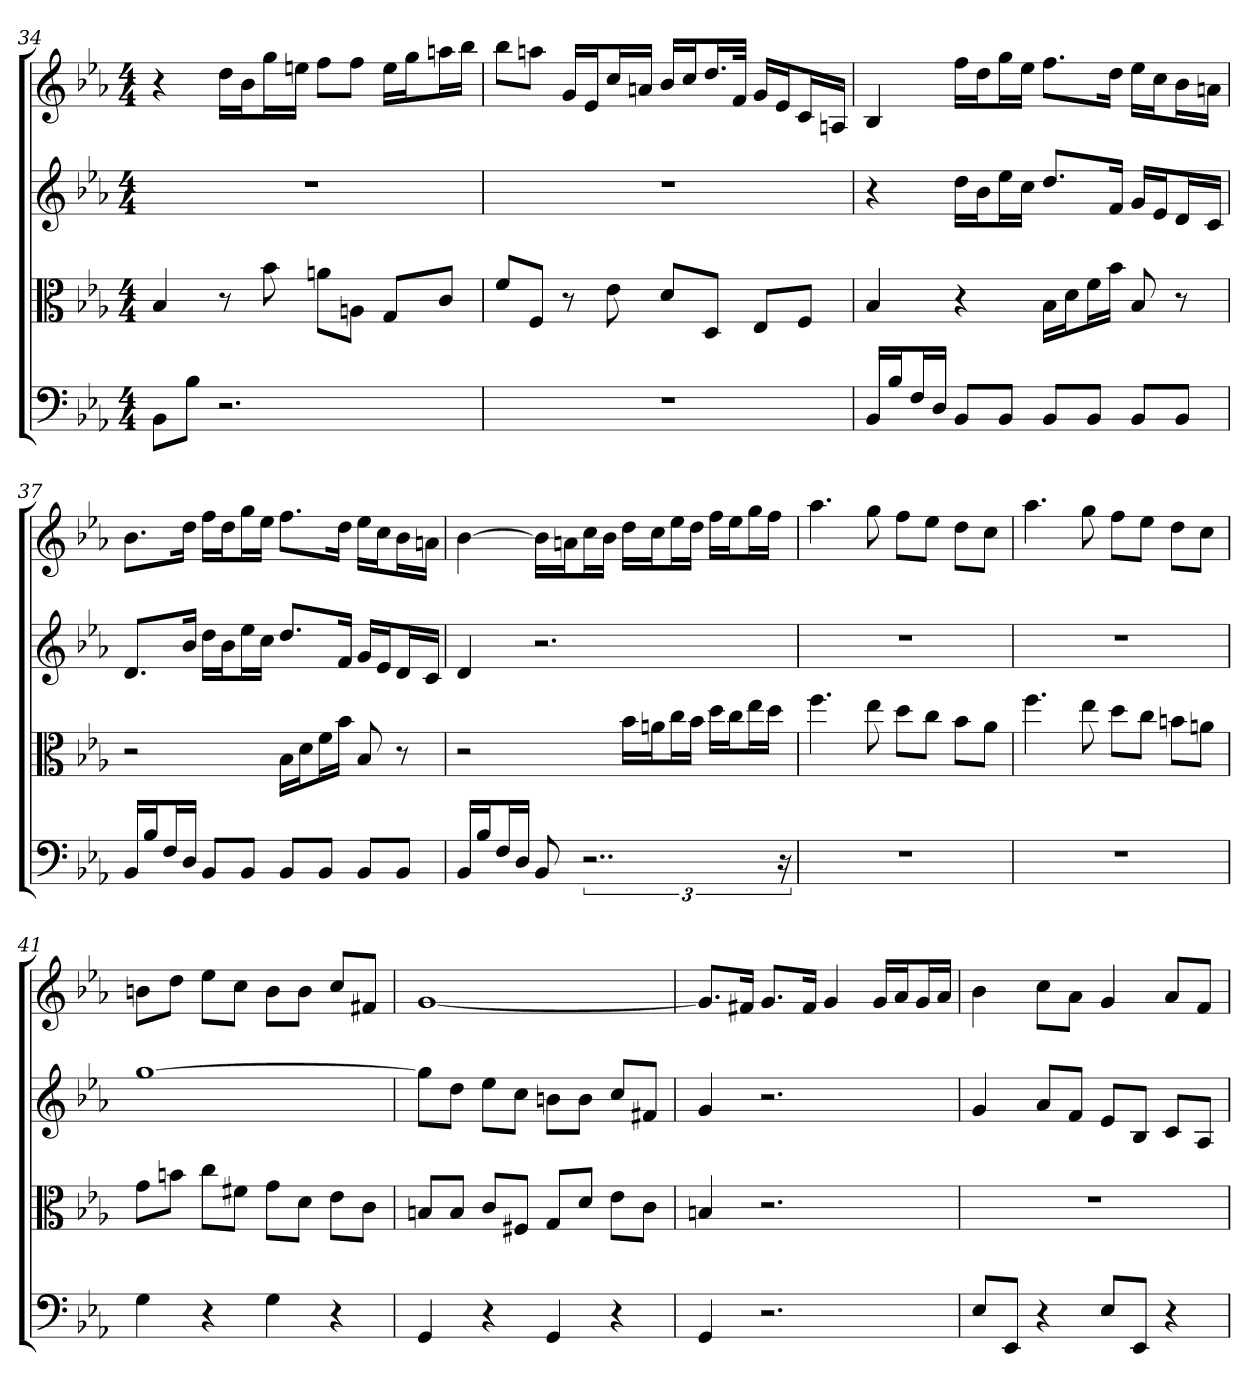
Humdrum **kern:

**kern	**kern	**kern	**kern
*part4	*part3	*part2	*part1
*staff4	*staff3	*staff2	*staff1
*clefF4	*clefC3	*	*
*k[b-e-a-]	*k[b-e-a-]	*k[b-e-a-]	*k[b-e-a-]
*E-:	*E-:	*E-:	*E-:
*M4/4	*M4/4	*M4/4	*M4/4
=34	=34	=34	=34
8BB-\L	4B-	1r	4r
8B-\J	.	.	.
2.r	8r	.	16ddLL
.	.	.	16b-J
.	8b-	.	16ggL
.	.	.	16eenJJ
.	8an\L	.	8ffL
.	8An\J	.	8ffJ
.	8G/L	.	16eeLL
.	.	.	16ggJ
.	8c/J	.	16aanL
.	.	.	16bb-JJ
=35	=35	=35	=35
1r	8f/L	1r	8bb-L
.	8F/J	.	8aanJ
.	8r	.	16gLL
.	.	.	16e-J
.	8e-	.	16ccL
.	.	.	16anJJ
.	8d/L	.	16b-LL
.	.	.	16ccJ
.	8D/J	.	16.ddL
.	.	.	32fJJk
.	8E-/L	.	16gLL
.	.	.	16e-J
.	8F/J	.	16cL
.	.	.	16AnJJ
=36	=36	=36	=36
16BB-/LL	4B-	4r	4B-
16B-/J	.	.	.
16F/L	.	.	.
16D/JJ	.	.	.
8BB-/L	4r	16ddLL	16ffLL
.	.	16b-J	16ddJ
8BB-/J	.	16ee-L	16ggL
.	.	16ccJJ	16ee-JJ
8BB-/L	16B-\LL	8.ddL	8.ffL
.	16d\J	.	.
8BB-/J	16f\L	.	.
.	16b-\JJ	16fJk	16ddJk
8BB-/L	8B-	16gLL	16ee-LL
.	.	16e-J	16ccJ
8BB-/J	8r	16dL	16b-L
.	.	16cJJ	16anJJ
=37	=37	=37	=37
16BB-/LL	2r	8.dL	8.b-L
16B-/J	.	.	.
16F/L	.	.	.
16D/JJ	.	16b-Jk	16ddJk
8BB-/L	.	16ddLL	16ffLL
.	.	16b-J	16ddJ
8BB-/J	.	16ee-L	16ggL
.	.	16ccJJ	16ee-JJ
8BB-/L	16B-\LL	8.ddL	8.ffL
.	16d\J	.	.
8BB-/J	16f\L	.	.
.	16b-\JJ	16fJk	16ddJk
8BB-/L	8B-	16gLL	16ee-LL
.	.	16e-J	16ccJ
8BB-/J	8r	16dL	16b-L
.	.	16cJJ	16anJJ
=38	=38	=38	=38
16BB-/LL	2r	4d	[4b-
16B-/J	.	.	.
16F/L	.	.	.
16D/JJ	.	.	.
8BB-	.	2.r	16b-LL]
.	.	.	16anJ
3..r	.	.	16ccL
.	.	.	16b-JJ
.	16b-\LL	.	16ddLL
.	16an\J	.	16ccJ
.	16cc\L	.	16ee-L
.	16b-\JJ	.	16ddJJ
.	16dd\LL	.	16ffLL
.	16cc\J	.	16ee-J
.	16ee-\L	.	16ggL
.	16dd\JJ	.	16ffJJ
24r	.	.	.
=39	=39	=39	=39
1r	4.ff	1r	4.aa-
.	8ee-	.	8gg
.	8dd\L	.	8ffL
.	8cc\J	.	8ee-J
.	8b-\L	.	8ddL
.	8a-\J	.	8ccJ
=40	=40	=40	=40
1r	4.ff	1r	4.aa-
.	8ee-	.	8gg
.	8dd\L	.	8ffL
.	8cc\J	.	8ee-J
.	8bn\L	.	8ddL
.	8an\J	.	8ccJ
=41	=41	=41	=41
4G	8g\L	[1gg	8bnL
.	8bn\J	.	8ddJ
4r	8cc\L	.	8ee-L
.	8f#X\J	.	8ccJ
4G	8g\L	.	8bL
.	8d\J	.	8bJ
4r	8e-\L	.	8ccL
.	8c\J	.	8f#XJ
=42	=42	=42	=42
4GG	8Bn/L	8ggL]	[1g
.	8B/J	8ddJ	.
4r	8c/L	8ee-L	.
.	8F#X/J	8ccJ	.
4GG	8G/L	8bnL	.
.	8d/J	8bJ	.
4r	8e-\L	8ccL	.
.	8c\J	8f#XJ	.
=43	=43	=43	=43
4GG	4Bn	4g	8.gL]
.	.	.	16f#XJk
2.r	2.r	2.r	8.gL
.	.	.	16f#Jk
.	.	.	4g
.	.	.	16gLL
.	.	.	16a-J
.	.	.	16gL
.	.	.	16a-JJ
=44	=44	=44	=44
8E-/L	1r	4g	4b-
8EE-/J	.	.	.
4r	.	8a-L	8ccL
.	.	8fJ	8a-J
8E-/L	.	8e-L	4g
8EE-/J	.	8B-J	.
4r	.	8cL	8a-L
.	.	8A-J	8fJ
=	=	=	=
*-	*-	*-	*-
